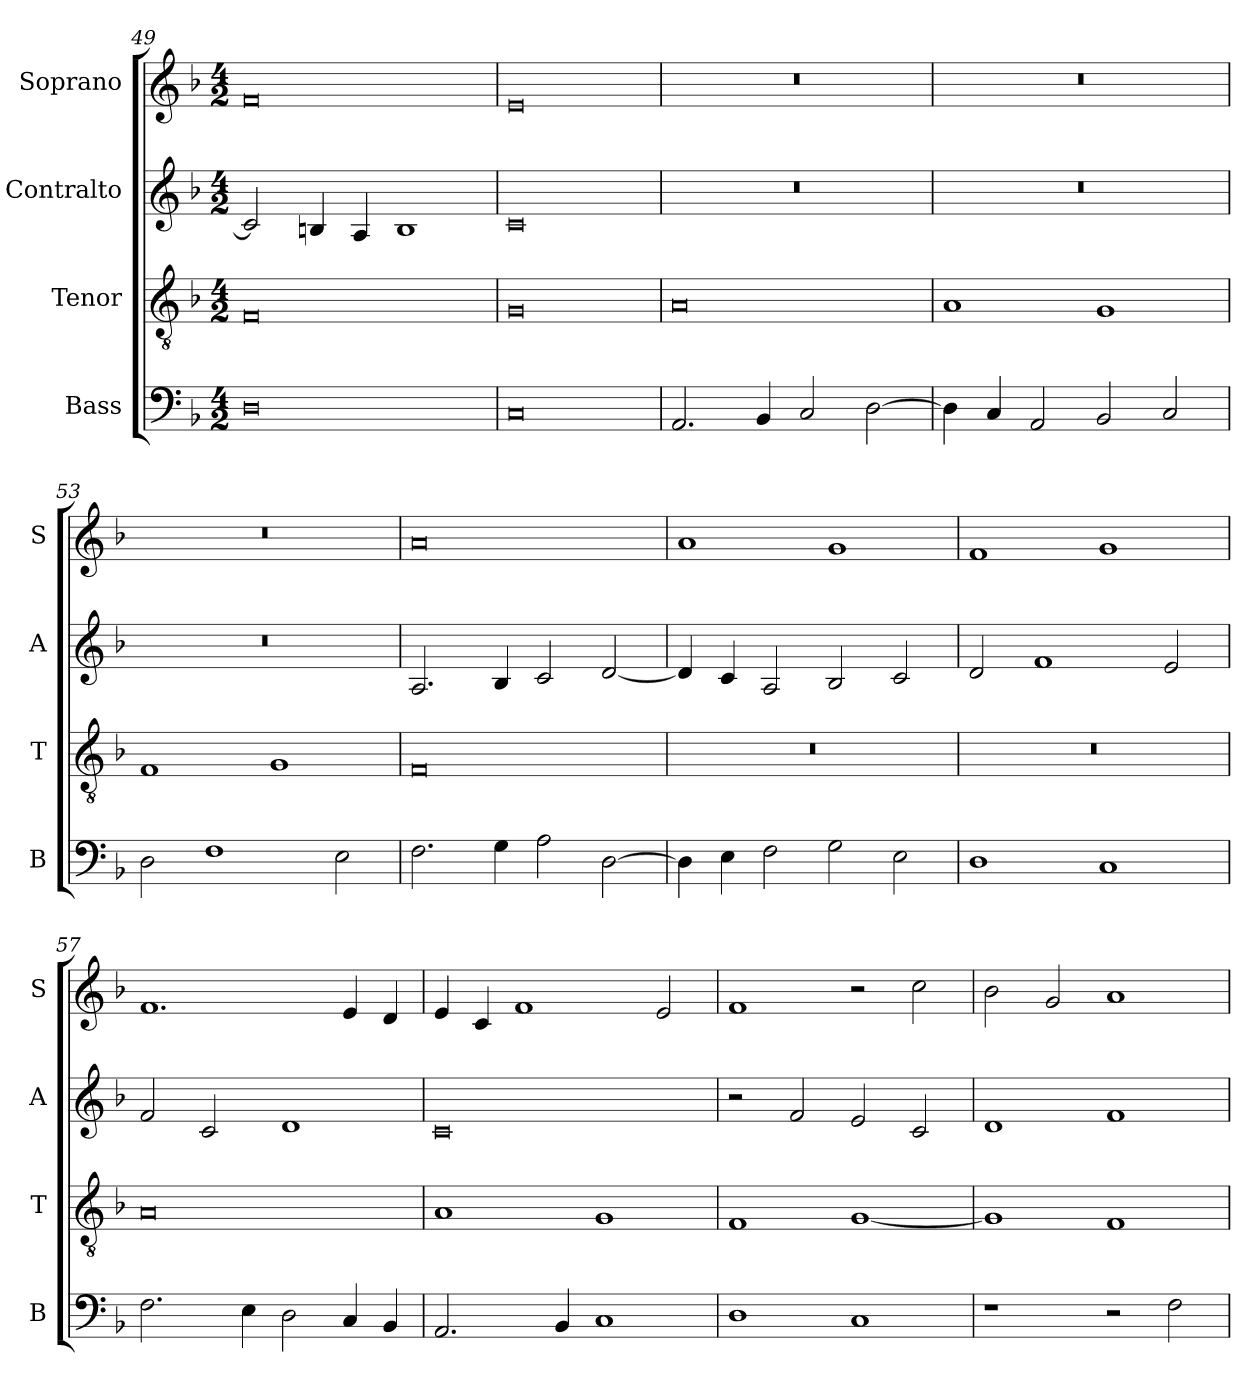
**kern	**kern	**kern	**kern
*part4	*part3	*part2	*part1
*staff4	*staff3	*staff2	*staff1
*I"Bass	*I"Tenor	*I"Contralto	*I"Soprano
*I'B	*I'T	*I'A	*I'S
*clefF4	*clefGv2	*clefG2	*clefG2
*k[b-]	*k[b-]	*k[b-]	*k[b-]
*F:ion	*F:ion	*F:ion	*F:ion
*M4/2	*M4/2	*M4/2	*M4/2
=49	=49	=49	=49
0D	0F	2c]	0f
.	.	4Bn	.
.	.	4A	.
.	.	1B	.
=50	=50	=50	=50
0C	0G	0c	0e
=51	=51	=51	=51
2.AA	0A	0r	0r
4BB-	.	.	.
2C	.	.	.
[2D	.	.	.
=52	=52	=52	=52
4D]	1A	0r	0r
4C	.	.	.
2AA	.	.	.
2BB-	1G	.	.
2C	.	.	.
=53	=53	=53	=53
2D	1F	0r	0r
1F	.	.	.
.	1G	.	.
2E	.	.	.
=54	=54	=54	=54
2.F	0F	2.A	0a
4G	.	4B-	.
2A	.	2c	.
[2D	.	[2d	.
=55	=55	=55	=55
4D]	0r	4d]	1a
4E	.	4c	.
2F	.	2A	.
2G	.	2B-	1g
2E	.	2c	.
=56	=56	=56	=56
1D	0r	2d	1f
.	.	1f	.
1C	.	.	1g
.	.	2e	.
=57	=57	=57	=57
2.F	0A	2f	1.f
.	.	2c	.
4E	.	.	.
2D	.	1d	.
4C	.	.	4e
4BB-	.	.	4d
=58	=58	=58	=58
2.AA	1A	0c	4e
.	.	.	4c
.	.	.	1f
4BB-	.	.	.
1C	1G	.	.
.	.	.	2e
=59	=59	=59	=59
1D	1F	2r	1f
.	.	2f	.
1C	[1G	2e	2r
.	.	2c	2cc
=60	=60	=60	=60
1r	1G]	1d	2b-
.	.	.	2g
2r	1F	1f	1a
2F	.	.	.
=	=	=	=
*-	*-	*-	*-
